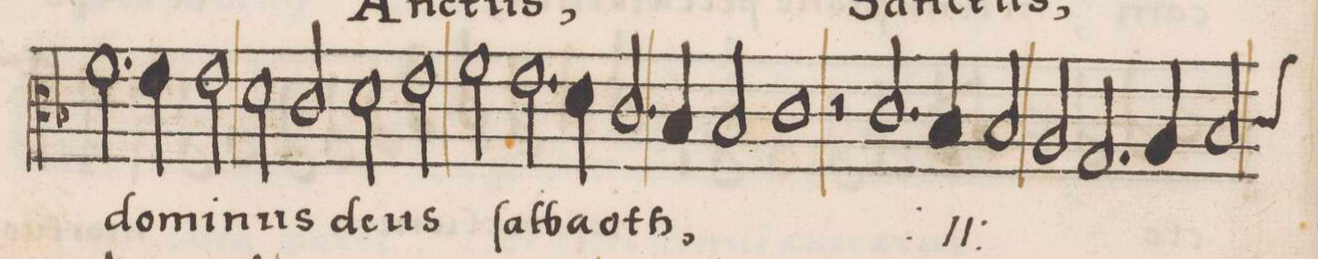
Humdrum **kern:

**kern	**text
*I"ALTVS	*
*clefC3	*
*k[b-]	*
*met(C|)	*
*M2/1	*
*2\right	*
2.f\	do-
=9-	=9-
4e\	.
2e\	-mi-
2d\	-nus
2c/	.
=10-	=10-
2d\	de-
2e\	-us
2f\	.
2.e\	ſab-
=11-	=11-
4d\	-ba-
2.c/	-oth,
4B-/	.
2B-/	.
=12-	=12-
1c	.
2r	.
*	*ij
2.c/	do-
=13-	=13-
4B-/	.
2B-/	-mi-
2A/	.
2.G/	-nus
=14-	=14-
4A/	.
*custos:c	*
2B-/	de-
*-	*-
